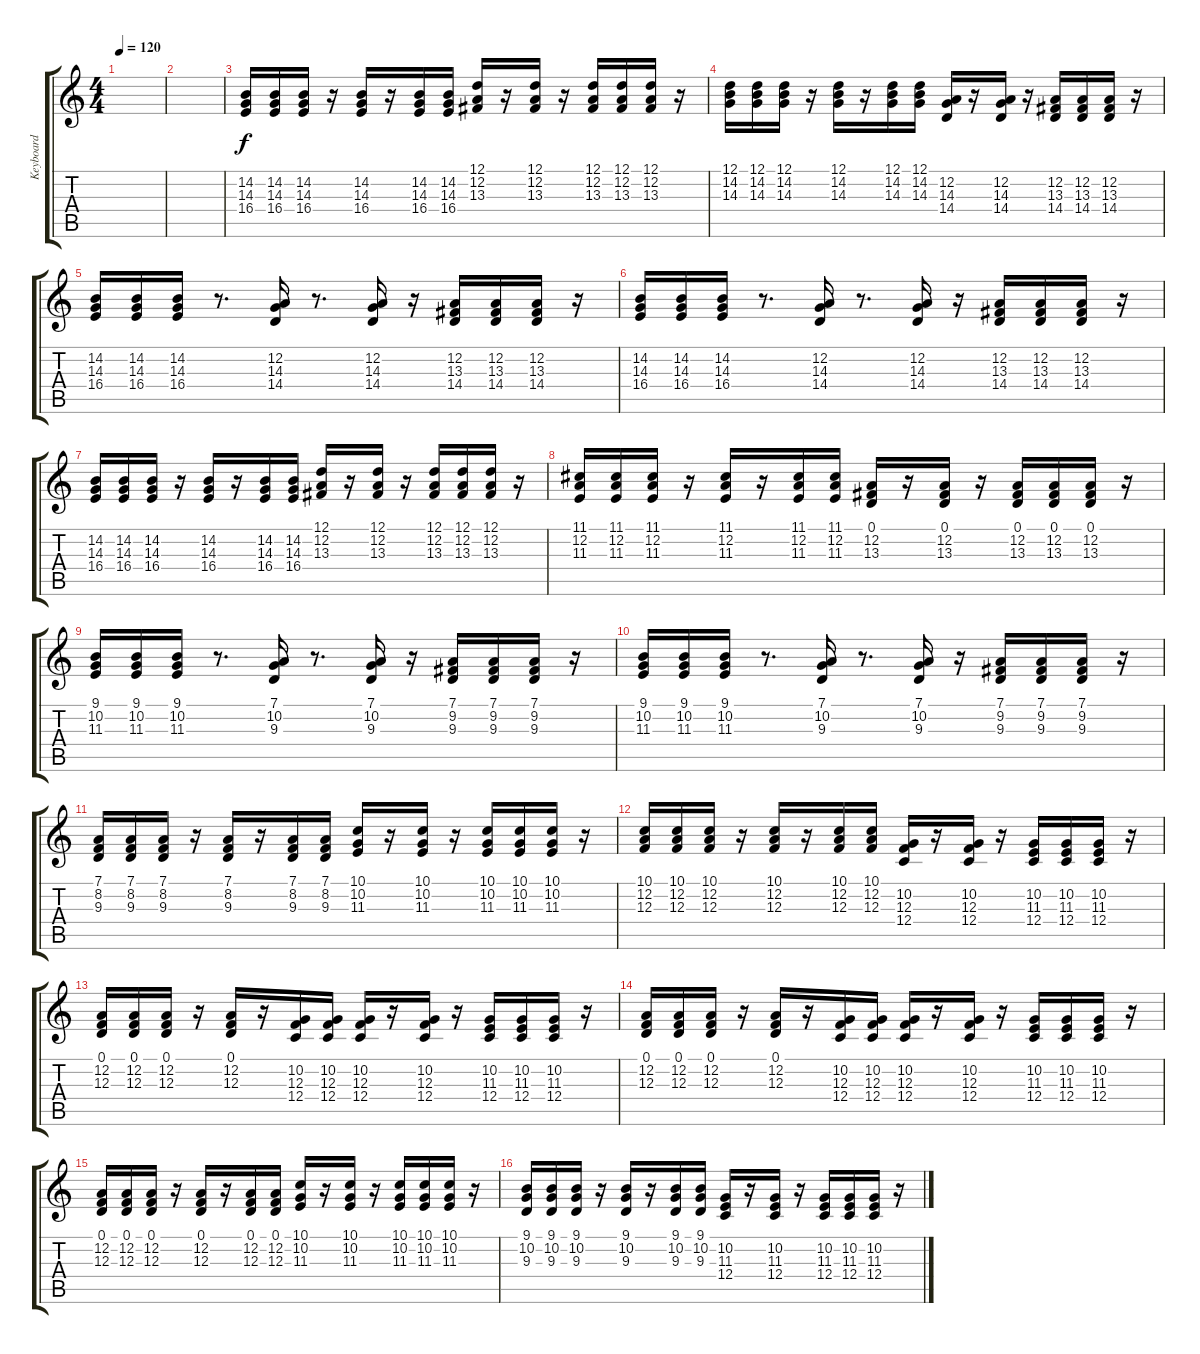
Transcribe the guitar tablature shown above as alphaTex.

\track ("Keyboard" "Keyboard") {instrument stringensemble1}
\staff {score tabs}
\tuning (D4 A3 F3 C3 G2 D2) {hide}
\ts (4 4)
\tempo 120
\clef g2
\ks c
|
|
(14.2 14.3 16.4).16 (14.2 14.3 16.4).16 (14.2 14.3 16.4).16 r.16 (14.2 14.3 16.4).16 r.16 (14.2 14.3 16.4).16 (14.2 14.3 16.4).16 (12.1 12.2 13.3).16 r.16 (12.1 12.2 13.3).16 r.16 (12.1 12.2 13.3).16 (12.1 12.2 13.3).16 (12.1 12.2 13.3).16 r.16 |
(12.1 14.2 14.3).16 (12.1 14.2 14.3).16 (12.1 14.2 14.3).16 r.16 (12.1 14.2 14.3).16 r.16 (12.1 14.2 14.3).16 (12.1 14.2 14.3).16 (12.2 14.3 14.4).16 r.16 (12.2 14.3 14.4).16 r.16 (12.2 13.3 14.4).16 (12.2 13.3 14.4).16 (12.2 13.3 14.4).16 r.16 |
(14.2 14.3 16.4).16 (14.2 14.3 16.4).16 (14.2 14.3 16.4).16 r.8{d} (12.2 14.3 14.4).16 r.8{d} (12.2 14.3 14.4).16 r.16 (12.2 13.3 14.4).16 (12.2 13.3 14.4).16 (12.2 13.3 14.4).16 r.16 |
(14.2 14.3 16.4).16 (14.2 14.3 16.4).16 (14.2 14.3 16.4).16 r.8{d} (12.2 14.3 14.4).16 r.8{d} (12.2 14.3 14.4).16 r.16 (12.2 13.3 14.4).16 (12.2 13.3 14.4).16 (12.2 13.3 14.4).16 r.16 |
(14.2 14.3 16.4).16 (14.2 14.3 16.4).16 (14.2 14.3 16.4).16 r.16 (14.2 14.3 16.4).16 r.16 (14.2 14.3 16.4).16 (14.2 14.3 16.4).16 (12.1 12.2 13.3).16 r.16 (12.1 12.2 13.3).16 r.16 (12.1 12.2 13.3).16 (12.1 12.2 13.3).16 (12.1 12.2 13.3).16 r.16 |
(11.1 12.2 11.3).16 (11.1 12.2 11.3).16 (11.1 12.2 11.3).16 r.16 (11.1 12.2 11.3).16 r.16 (11.1 12.2 11.3).16 (11.1 12.2 11.3).16 (0.1 12.2 13.3).16 r.16 (0.1 12.2 13.3).16 r.16 (0.1 12.2 13.3).16 (0.1 12.2 13.3).16 (0.1 12.2 13.3).16 r.16 |
(9.1 10.2 11.3).16 (9.1 10.2 11.3).16 (9.1 10.2 11.3).16 r.8{d} (7.1 10.2 9.3).16 r.8{d} (7.1 10.2 9.3).16 r.16 (7.1 9.2 9.3).16 (7.1 9.2 9.3).16 (7.1 9.2 9.3).16 r.16 |
(9.1 10.2 11.3).16 (9.1 10.2 11.3).16 (9.1 10.2 11.3).16 r.8{d} (7.1 10.2 9.3).16 r.8{d} (7.1 10.2 9.3).16 r.16 (7.1 9.2 9.3).16 (7.1 9.2 9.3).16 (7.1 9.2 9.3).16 r.16 |
(7.1 8.2 9.3).16 (7.1 8.2 9.3).16 (7.1 8.2 9.3).16 r.16 (7.1 8.2 9.3).16 r.16 (7.1 8.2 9.3).16 (7.1 8.2 9.3).16 (10.1 10.2 11.3).16 r.16 (10.1 10.2 11.3).16 r.16 (10.1 10.2 11.3).16 (10.1 10.2 11.3).16 (10.1 10.2 11.3).16 r.16 |
(10.1 12.2 12.3).16 (10.1 12.2 12.3).16 (10.1 12.2 12.3).16 r.16 (10.1 12.2 12.3).16 r.16 (10.1 12.2 12.3).16 (10.1 12.2 12.3).16 (10.2 12.3 12.4).16 r.16 (10.2 12.3 12.4).16 r.16 (10.2 11.3 12.4).16 (10.2 11.3 12.4).16 (10.2 11.3 12.4).16 r.16 |
(0.1 12.2 12.3).16 (0.1 12.2 12.3).16 (0.1 12.2 12.3).16 r.16 (0.1 12.2 12.3).16 r.16 (10.2 12.3 12.4).16 (10.2 12.3 12.4).16 (10.2 12.3 12.4).16 r.16 (10.2 12.3 12.4).16 r.16 (10.2 11.3 12.4).16 (10.2 11.3 12.4).16 (10.2 11.3 12.4).16 r.16 |
(0.1 12.2 12.3).16 (0.1 12.2 12.3).16 (0.1 12.2 12.3).16 r.16 (0.1 12.2 12.3).16 r.16 (10.2 12.3 12.4).16 (10.2 12.3 12.4).16 (10.2 12.3 12.4).16 r.16 (10.2 12.3 12.4).16 r.16 (10.2 11.3 12.4).16 (10.2 11.3 12.4).16 (10.2 11.3 12.4).16 r.16 |
(0.1 12.2 12.3).16 (0.1 12.2 12.3).16 (0.1 12.2 12.3).16 r.16 (0.1 12.2 12.3).16 r.16 (0.1 12.2 12.3).16 (0.1 12.2 12.3).16 (10.1 10.2 11.3).16 r.16 (10.1 10.2 11.3).16 r.16 (10.1 10.2 11.3).16 (10.1 10.2 11.3).16 (10.1 10.2 11.3).16 r.16 |
(9.1 10.2 9.3).16 (9.1 10.2 9.3).16 (9.1 10.2 9.3).16 r.16 (9.1 10.2 9.3).16 r.16 (9.1 10.2 9.3).16 (9.1 10.2 9.3).16 (10.2 11.3 12.4).16 r.16 (10.2 11.3 12.4).16 r.16 (10.2 11.3 12.4).16 (10.2 11.3 12.4).16 (10.2 11.3 12.4).16 r.16
